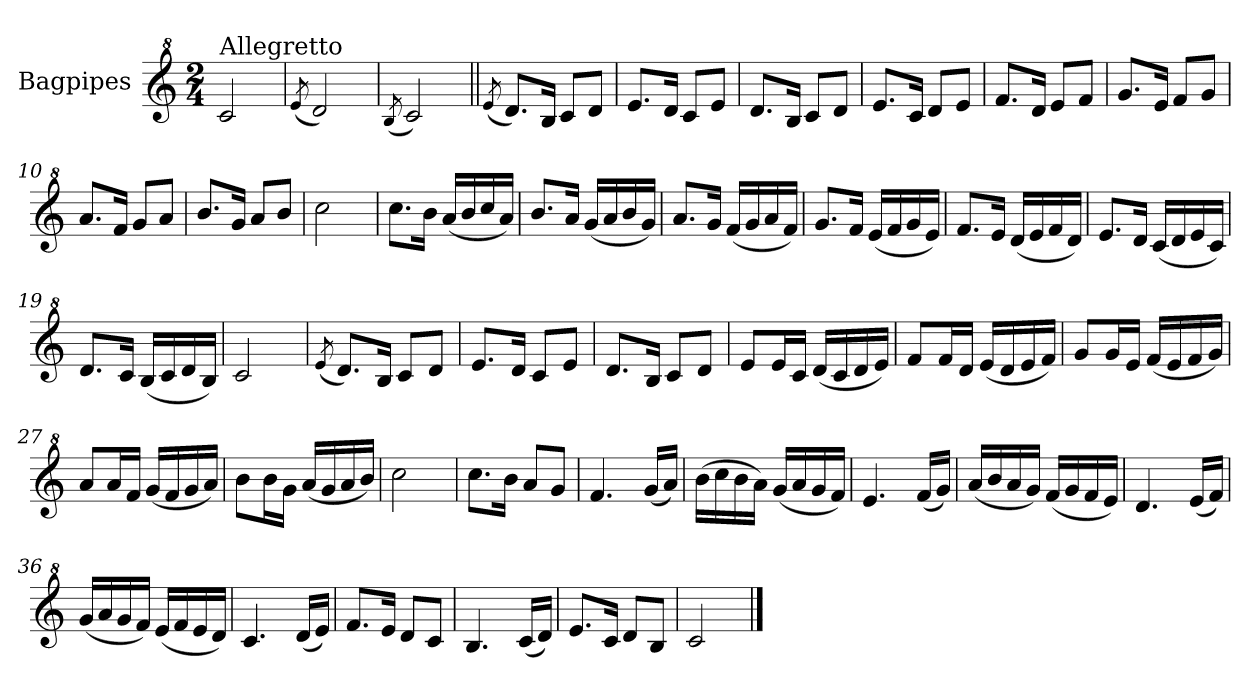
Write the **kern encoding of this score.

**kern
*part1
*staff1
*I"Bagpipes
*I'Bag
*clefG^2
*k[]
*C:
*M2/4
=1
!LO:TX:a:t=Allegretto
2cc/
=2
(8qee/
2dd/)
=3
(8qb/
2cc/)
=4||
(8qee/
8.dd/L)
16b/Jk
8cc/L
8dd/J
=5
8.ee/L
16dd/Jk
8cc/L
8ee/J
=6
8.dd/L
16b/Jk
8cc/L
8dd/J
=7
8.ee/L
16cc/Jk
8dd/L
8ee/J
=8
8.ff/L
16dd/Jk
8ee/L
8ff/J
=9
8.gg/L
16ee/Jk
8ff/L
8gg/J
=10
8.aa/L
16ff/Jk
8gg/L
8aa/J
!!LO:LB:g=z
=11
8.bb/L
16gg/Jk
8aa/L
8bb/J
=12
2ccc\
=13
8.ccc\L
16bb\Jk
(16aa/LL
16bb/
16ccc/
16aa/JJ)
=14
8.bb/L
16aa/Jk
(16gg/LL
16aa/
16bb/
16gg/JJ)
=15
8.aa/L
16gg/Jk
(16ff/LL
16gg/
16aa/
16ff/JJ)
=16
8.gg/L
16ff/Jk
(16ee/LL
16ff/
16gg/
16ee/JJ)
=17
8.ff/L
16ee/Jk
(16dd/LL
16ee/
16ff/
16dd/JJ)
=18
8.ee/L
16dd/Jk
(16cc/LL
16dd/
16ee/
16cc/JJ)
!!LO:LB:g=z
=19
8.dd/L
16cc/Jk
(16b/LL
16cc/
16dd/
16b/JJ)
=20
2cc/
=21
(8qee/
8.dd/L)
16b/Jk
8cc/L
8dd/J
=22
8.ee/L
16dd/Jk
8cc/L
8ee/J
=23
8.dd/L
16b/Jk
8cc/L
8dd/J
=24
8ee/L
16ee/L
16cc/JJ
(16dd/LL
16cc/
16dd/
16ee/JJ)
=25
8ff/L
16ff/L
16dd/JJ
(16ee/LL
16dd/
16ee/
16ff/JJ)
=26
8gg/L
16gg/L
16ee/JJ
(16ff/LL
16ee/
16ff/
16gg/JJ)
!!LO:LB:g=z
=27
8aa/L
16aa/L
16ff/JJ
(16gg/LL
16ff/
16gg/
16aa/JJ)
=28
8bb\L
16bb\L
16gg\JJ
(16aa/LL
16gg/
16aa/
16bb/JJ)
=29
2ccc\
=30
8.ccc\L
16bb\Jk
8aa/L
8gg/J
=31
4.ff/
(16gg/LL
16aa/JJ)
=32
(16bb\LL
16ccc\
16bb\
16aa\JJ)
(16gg/LL
16aa/
16gg/
16ff/JJ)
=33
4.ee/
(16ff/LL
16gg/JJ)
=34
(16aa/LL
16bb/
16aa/
16gg/JJ)
(16ff/LL
16gg/
16ff/
16ee/JJ)
!!LO:LB:g=z
=35
4.dd/
(16ee/LL
16ff/JJ)
=36
(16gg/LL
16aa/
16gg/
16ff/JJ)
(16ee/LL
16ff/
16ee/
16dd/JJ)
=37
4.cc/
(16dd/LL
16ee/JJ)
=38
8.ff/L
16ee/Jk
8dd/L
8cc/J
=39
4.b/
(16cc/LL
16dd/JJ)
=40
8.ee/L
16cc/Jk
8dd/L
8b/J
=41
2cc/
==
*-
